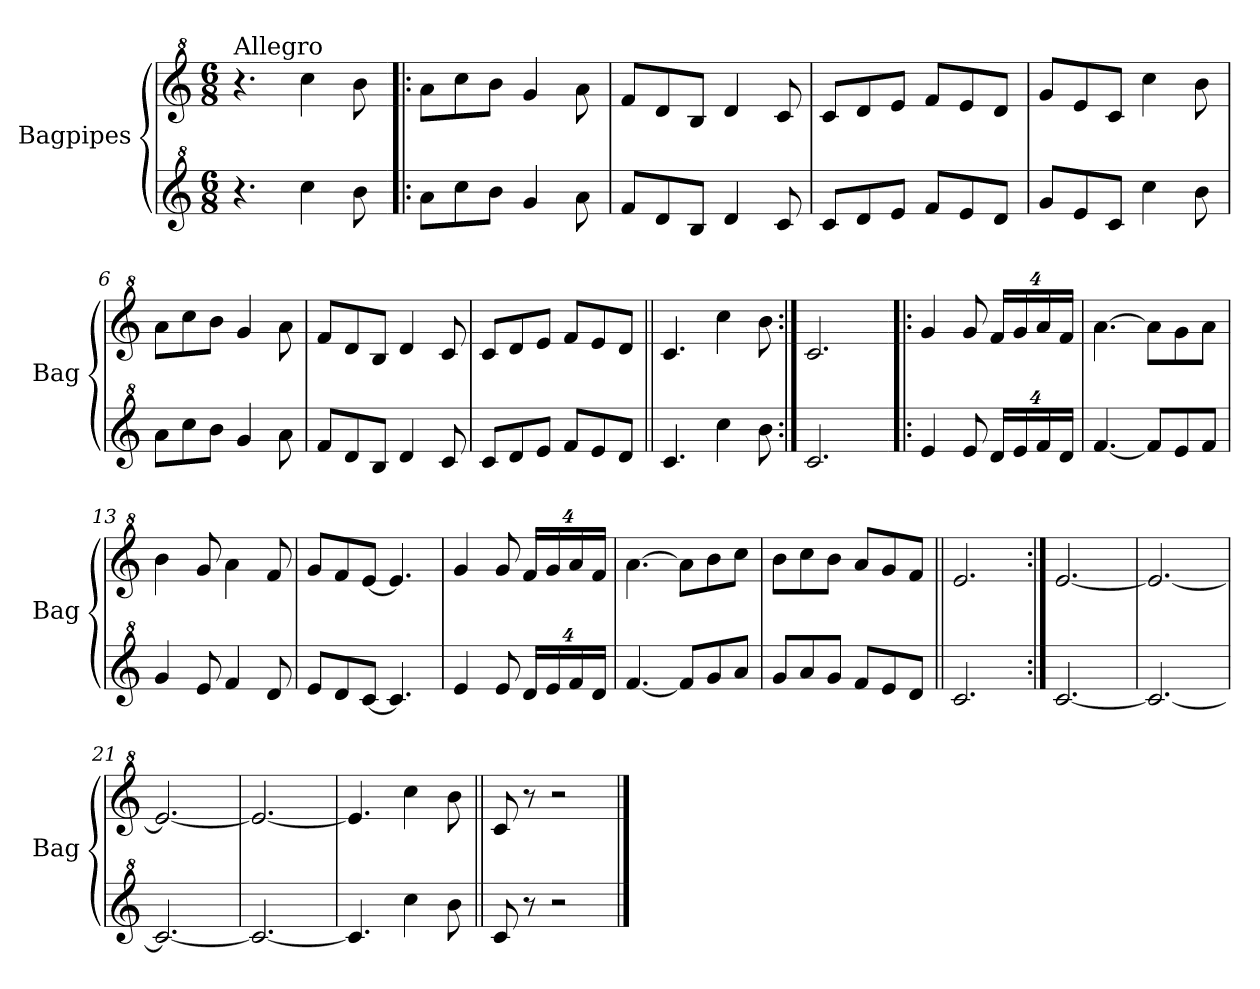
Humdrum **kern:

**kern	**kern
*part2	*part1
*staff2	*staff1
*I"Bagpipes	*I"Bagpipes
*I'Bag	*I'Bag
*clefG^2	*clefG^2
*k[]	*k[]
*C:	*C:
*M6/8	*M6/8
=1	=1
!	!LO:TX:a:t=Allegro
4.r	4.r
4ccc\	4ccc\
8bb\	8bb\
=2!|:	=2!|:
8aa\L	8aa\L
8ccc\	8ccc\
8bb\J	8bb\J
4gg/	4gg/
8aa\	8aa\
=3	=3
8ff/L	8ff/L
8dd/	8dd/
8b/J	8b/J
4dd/	4dd/
8cc/	8cc/
=4	=4
8cc/L	8cc/L
8dd/	8dd/
8ee/J	8ee/J
8ff/L	8ff/L
8ee/	8ee/
8dd/J	8dd/J
=5	=5
8gg/L	8gg/L
8ee/	8ee/
8cc/J	8cc/J
4ccc\	4ccc\
8bb\	8bb\
=6	=6
8aa\L	8aa\L
8ccc\	8ccc\
8bb\J	8bb\J
4gg/	4gg/
8aa\	8aa\
=7	=7
8ff/L	8ff/L
8dd/	8dd/
8b/J	8b/J
4dd/	4dd/
8cc/	8cc/
=8	=8
8cc/L	8cc/L
8dd/	8dd/
8ee/J	8ee/J
8ff/L	8ff/L
8ee/	8ee/
8dd/J	8dd/J
!!LO:LB:g=z
=9||	=9||
4.cc/	4.cc/
4ccc\	4ccc\
8bb\	8bb\
=10:|!	=10:|!
2.cc/	2.cc/
=11!|:	=11!|:
4ee/	4gg/
8ee/	8gg/
*Xbrackettup	*Xbrackettup
32%3dd/L	32%3ff/L
32%3ee/	32%3gg/
32%3ff/	32%3aa/
32%3dd/J	32%3ff/J
=12	=12
[4.ff/	[4.aa\
8ff/L]	8aa\L]
8ee/	8gg\
8ff/J	8aa\J
=13	=13
4gg/	4bb\
8ee/	8gg/
4ff/	4aa\
8dd/	8ff/
=14	=14
8ee/L	8gg/L
8dd/	8ff/
[8cc/J	[8ee/J
4.cc/]	4.ee/]
=15	=15
4ee/	4gg/
8ee/	8gg/
32%3dd/L	32%3ff/L
32%3ee/	32%3gg/
32%3ff/	32%3aa/
32%3dd/J	32%3ff/J
=16	=16
[4.ff/	[4.aa\
8ff/L]	8aa\L]
8gg/	8bb\
8aa/J	8ccc\J
!!LO:LB:g=z
=17	=17
8gg/L	8bb\L
8aa/	8ccc\
8gg/J	8bb\J
8ff/L	8aa/L
8ee/	8gg/
8dd/J	8ff/J
=18||	=18||
2.cc/	2.ee/
=19:|!	=19:|!
[2.cc/	[2.ee/
=20	=20
2.cc/_	2.ee/_
=21	=21
2.cc/_	2.ee/_
=22	=22
2.cc/_	2.ee/_
=23	=23
4.cc/]	4.ee/]
4ccc\	4ccc\
8bb\	8bb\
=24||	=24||
8cc/	8cc/
8r	8r
2r	2r
==	==
*-	*-
